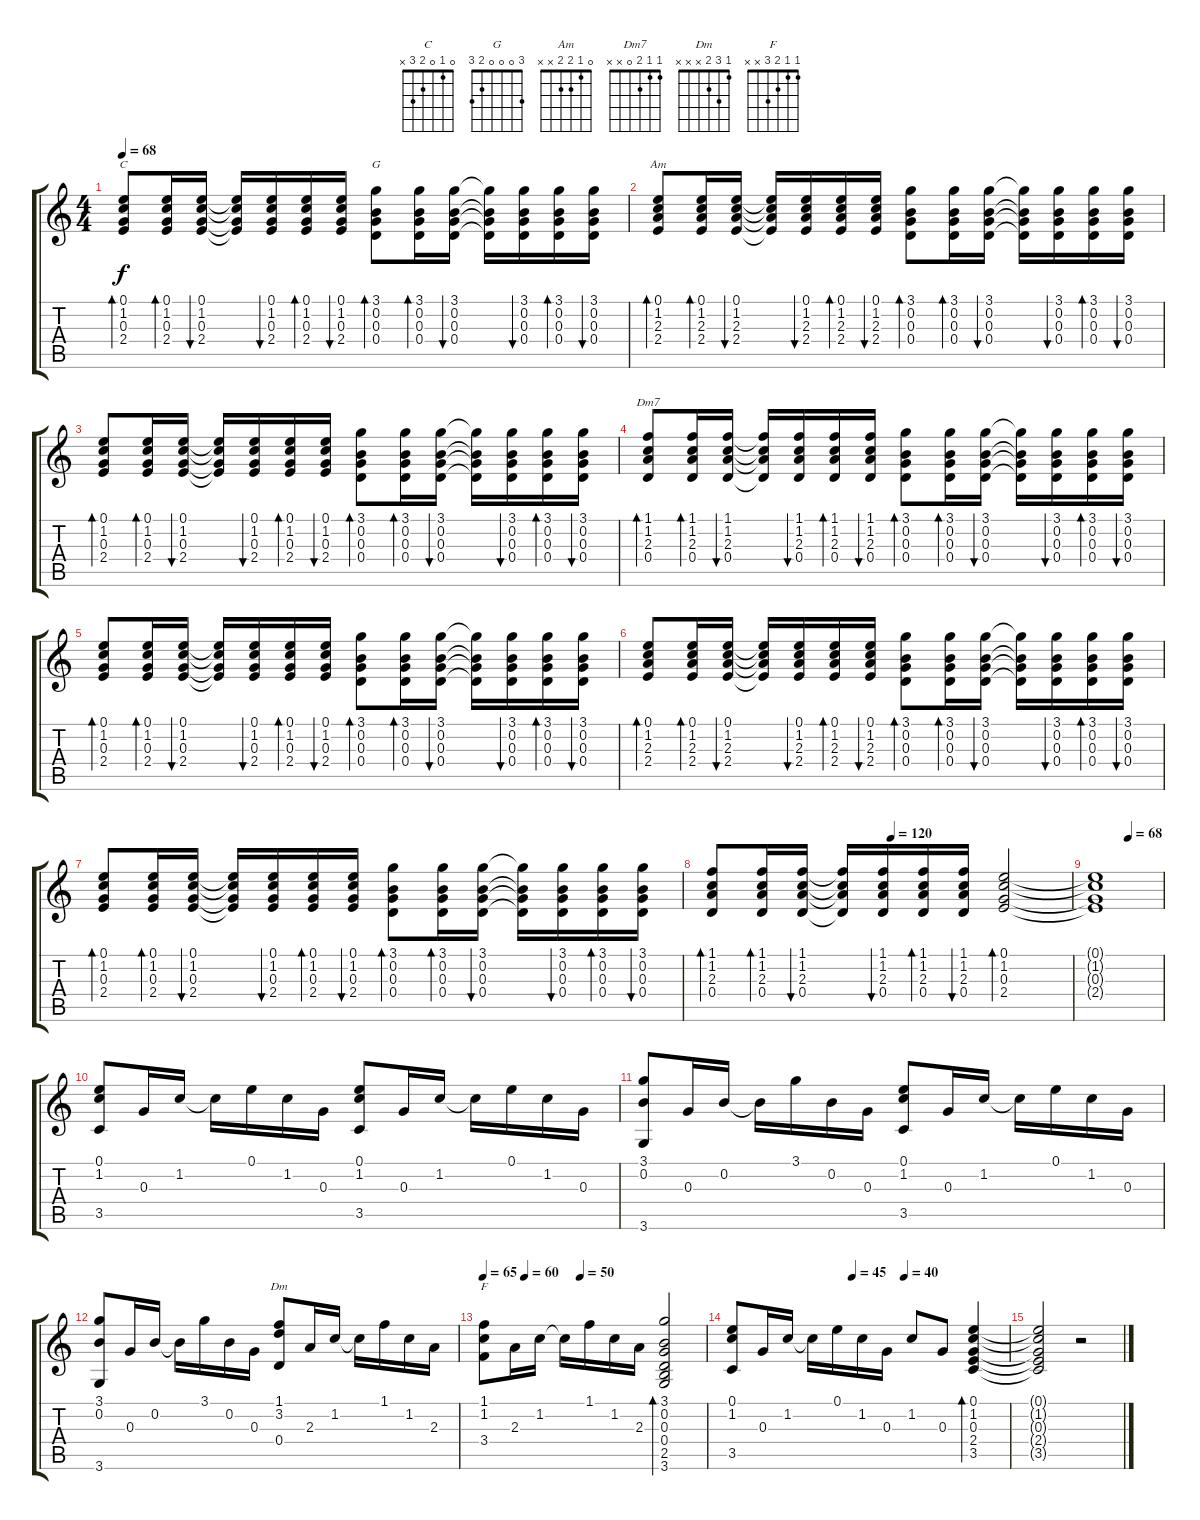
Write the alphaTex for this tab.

\track "" {instrument electricguitarclean}
\staff {score tabs}
\tuning (E4 B3 G3 D3 A2 E2) {hide}
\chord ("C" 0 1 0 2 3 x)
\chord ("G" 3 0 0 0 2 3)
\chord ("Am" 0 1 2 2 x x)
\chord ("Dm7" 1 1 2 0 x x)
\chord ("Dm" 1 3 2 x x x)
\chord ("F" 1 1 2 3 x x)
\ts (4 4)
\tempo 68
\clef g2
\ks c
(0.1 1.2 0.3 2.4).8{bd 30 ch "C" dy f} (0.1 1.2 0.3 2.4).16{bd 30} (0.1 1.2 0.3 2.4).16{bu 30} (0.1{t} 1.2{t} 0.3{t} 2.4{t}).16 (0.1 1.2 0.3 2.4).16{bu 30} (0.1 1.2 0.3 2.4).16{bd 30} (0.1 1.2 0.3 2.4).16{bu 30} (3.1 0.2 0.3 0.4).8{bd 30 ch "G"} (3.1 0.2 0.3 0.4).16{bd 30} (3.1 0.2 0.3 0.4).16{bu 30} (3.1{t} 0.2{t} 0.3{t} 0.4{t}).16 (3.1 0.2 0.3 0.4).16{bu 30} (3.1 0.2 0.3 0.4).16{bd 30} (3.1 0.2 0.3 0.4).16{bu 30} |
(0.1 1.2 2.3 2.4).8{bd 30 ch "Am"} (0.1 1.2 2.3 2.4).16{bd 30} (0.1 1.2 2.3 2.4).16{bu 30} (0.1{t} 1.2{t} 2.3{t} 2.4{t}).16 (0.1 1.2 2.3 2.4).16{bu 30} (0.1 1.2 2.3 2.4).16{bd 30} (0.1 1.2 2.3 2.4).16{bu 30} (3.1 0.2 0.3 0.4).8{bd 30} (3.1 0.2 0.3 0.4).16{bd 30} (3.1 0.2 0.3 0.4).16{bu 30} (3.1{t} 0.2{t} 0.3{t} 0.4{t}).16 (3.1 0.2 0.3 0.4).16{bu 30} (3.1 0.2 0.3 0.4).16{bd 30} (3.1 0.2 0.3 0.4).16{bu 30} |
(0.1 1.2 0.3 2.4).8{bd 30} (0.1 1.2 0.3 2.4).16{bd 30} (0.1 1.2 0.3 2.4).16{bu 30} (0.1{t} 1.2{t} 0.3{t} 2.4{t}).16 (0.1 1.2 0.3 2.4).16{bu 30} (0.1 1.2 0.3 2.4).16{bd 30} (0.1 1.2 0.3 2.4).16{bu 30} (3.1 0.2 0.3 0.4).8{bd 30} (3.1 0.2 0.3 0.4).16{bd 30} (3.1 0.2 0.3 0.4).16{bu 30} (3.1{t} 0.2{t} 0.3{t} 0.4{t}).16 (3.1 0.2 0.3 0.4).16{bu 30} (3.1 0.2 0.3 0.4).16{bd 30} (3.1 0.2 0.3 0.4).16{bu 30} |
(1.1 1.2 2.3 0.4).8{bd 30 ch "Dm7"} (1.1 1.2 2.3 0.4).16{bd 30} (1.1 1.2 2.3 0.4).16{bu 30} (1.1{t} 1.2{t} 2.3{t} 0.4{t}).16 (1.1 1.2 2.3 0.4).16{bu 30} (1.1 1.2 2.3 0.4).16{bd 30} (1.1 1.2 2.3 0.4).16{bu 30} (3.1 0.2 0.3 0.4).8{bd 30} (3.1 0.2 0.3 0.4).16{bd 30} (3.1 0.2 0.3 0.4).16{bu 30} (3.1{t} 0.2{t} 0.3{t} 0.4{t}).16 (3.1 0.2 0.3 0.4).16{bu 30} (3.1 0.2 0.3 0.4).16{bd 30} (3.1 0.2 0.3 0.4).16{bu 30} |
(0.1 1.2 0.3 2.4).8{bd 30} (0.1 1.2 0.3 2.4).16{bd 30} (0.1 1.2 0.3 2.4).16{bu 30} (0.1{t} 1.2{t} 0.3{t} 2.4{t}).16 (0.1 1.2 0.3 2.4).16{bu 30} (0.1 1.2 0.3 2.4).16{bd 30} (0.1 1.2 0.3 2.4).16{bu 30} (3.1 0.2 0.3 0.4).8{bd 30} (3.1 0.2 0.3 0.4).16{bd 30} (3.1 0.2 0.3 0.4).16{bu 30} (3.1{t} 0.2{t} 0.3{t} 0.4{t}).16 (3.1 0.2 0.3 0.4).16{bu 30} (3.1 0.2 0.3 0.4).16{bd 30} (3.1 0.2 0.3 0.4).16{bu 30} |
(0.1 1.2 2.3 2.4).8{bd 30} (0.1 1.2 2.3 2.4).16{bd 30} (0.1 1.2 2.3 2.4).16{bu 30} (0.1{t} 1.2{t} 2.3{t} 2.4{t}).16 (0.1 1.2 2.3 2.4).16{bu 30} (0.1 1.2 2.3 2.4).16{bd 30} (0.1 1.2 2.3 2.4).16{bu 30} (3.1 0.2 0.3 0.4).8{bd 30} (3.1 0.2 0.3 0.4).16{bd 30} (3.1 0.2 0.3 0.4).16{bu 30} (3.1{t} 0.2{t} 0.3{t} 0.4{t}).16 (3.1 0.2 0.3 0.4).16{bu 30} (3.1 0.2 0.3 0.4).16{bd 30} (3.1 0.2 0.3 0.4).16{bu 30} |
(0.1 1.2 0.3 2.4).8{bd 30} (0.1 1.2 0.3 2.4).16{bd 30} (0.1 1.2 0.3 2.4).16{bu 30} (0.1{t} 1.2{t} 0.3{t} 2.4{t}).16 (0.1 1.2 0.3 2.4).16{bu 30} (0.1 1.2 0.3 2.4).16{bd 30} (0.1 1.2 0.3 2.4).16{bu 30} (3.1 0.2 0.3 0.4).8{bd 30} (3.1 0.2 0.3 0.4).16{bd 30} (3.1 0.2 0.3 0.4).16{bu 30} (3.1{t} 0.2{t} 0.3{t} 0.4{t}).16 (3.1 0.2 0.3 0.4).16{bu 30} (3.1 0.2 0.3 0.4).16{bd 30} (3.1 0.2 0.3 0.4).16{bu 30} |
\tempo (120 0.5)
(1.1 1.2 2.3 0.4).8{bd 30} (1.1 1.2 2.3 0.4).16{bd 30} (1.1 1.2 2.3 0.4).16{bu 30} (1.1{t} 1.2{t} 2.3{t} 0.4{t}).16 (1.1 1.2 2.3 0.4).16{bu 30} (1.1 1.2 2.3 0.4).16{bd 30} (1.1 1.2 2.3 0.4).16{bu 30} (0.1 1.2 0.3 2.4).2{bd 30} |
\tempo (68 0.5)
(0.1{t} 1.2{t} 0.3{t} 2.4{t}).1 |
(0.1 1.2 3.5).8 0.3.16 1.2.16 1.2{t}.16 0.1.16 1.2.16 0.3.16 (0.1 1.2 3.5).8 0.3.16 1.2.16 1.2{t}.16 0.1.16 1.2.16 0.3.16 |
(3.1 0.2 3.6).8 0.3.16 0.2.16 0.2{t}.16 3.1.16 0.2.16 0.3.16 (0.1 1.2 3.5).8 0.3.16 1.2.16 1.2{t}.16 0.1.16 1.2.16 0.3.16 |
(3.1 0.2 3.6).8 0.3.16 0.2.16 0.2{t}.16 3.1.16 0.2.16 0.3.16 (1.1 3.2 0.4).8{ch "Dm"} 2.3.16 1.2.16 1.2{t}.16 1.1.16 1.2.16 2.3.16 |
\tempo (50 0.4375)
\tempo 65
\tempo (60 0.1875)
(1.1 1.2 3.4).8{ch "F"} 2.3.16 1.2.16 1.2{t}.16 1.1.16 1.2.16 2.3.16 (3.1 0.2 0.3 0.4 2.5 3.6).2{bd 240} |
\tempo (45 0.4375)
\tempo (40 0.625)
(0.1 1.2 3.5).8 0.3.16 1.2.16 1.2{t}.16 0.1.16 1.2.16 0.3.16 1.2.8 0.3.8 (0.1 1.2 0.3 2.4 3.5).4{bd 240} |
(0.1{t} 1.2{t} 0.3{t} 2.4{t} 3.5{t}).2 r.2
